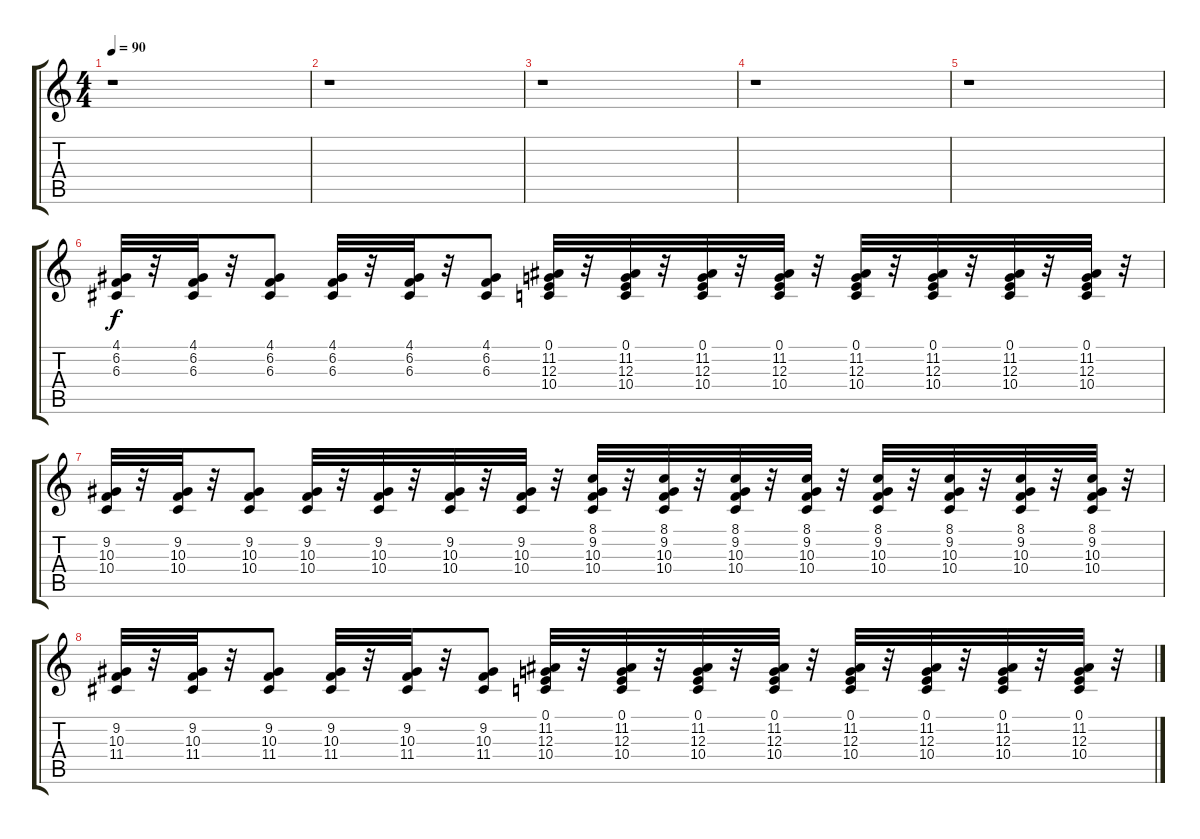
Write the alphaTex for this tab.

\track "" {instrument lead2sawtooth}
\staff {score tabs}
\tuning (E4 B3 G3 D3 A2 E2) {hide}
\ts (4 4)
\tempo 90
\clef g2
\ks c
r.1{dy f} |
r.1 |
r.1 |
r.1 |
r.1 |
(4.1 6.2 6.3).32 r.32 (4.1 6.2 6.3).32 r.32 (4.1 6.2 6.3).8 (4.1 6.2 6.3).32 r.32 (4.1 6.2 6.3).32 r.32 (4.1 6.2 6.3).8 (0.1 11.2 12.3 10.4).32 r.32 (0.1 11.2 12.3 10.4).32 r.32 (0.1 11.2 12.3 10.4).32 r.32 (0.1 11.2 12.3 10.4).32 r.32 (0.1 11.2 12.3 10.4).32 r.32 (0.1 11.2 12.3 10.4).32 r.32 (0.1 11.2 12.3 10.4).32 r.32 (0.1 11.2 12.3 10.4).32 r.32 |
(9.2 10.3 10.4).32 r.32 (9.2 10.3 10.4).32 r.32 (9.2 10.3 10.4).8 (9.2 10.3 10.4).32 r.32 (9.2 10.3 10.4).32 r.32 (9.2 10.3 10.4).32 r.32 (9.2 10.3 10.4).32 r.32 (8.1 9.2 10.3 10.4).32 r.32 (8.1 9.2 10.3 10.4).32 r.32 (8.1 9.2 10.3 10.4).32 r.32 (8.1 9.2 10.3 10.4).32 r.32 (8.1 9.2 10.3 10.4).32 r.32 (8.1 9.2 10.3 10.4).32 r.32 (8.1 9.2 10.3 10.4).32 r.32 (8.1 9.2 10.3 10.4).32 r.32 |
(9.2 10.3 11.4).32 r.32 (9.2 10.3 11.4).32 r.32 (9.2 10.3 11.4).8 (9.2 10.3 11.4).32 r.32 (9.2 10.3 11.4).32 r.32 (9.2 10.3 11.4).8 (0.1 11.2 12.3 10.4).32 r.32 (0.1 11.2 12.3 10.4).32 r.32 (0.1 11.2 12.3 10.4).32 r.32 (0.1 11.2 12.3 10.4).32 r.32 (0.1 11.2 12.3 10.4).32 r.32 (0.1 11.2 12.3 10.4).32 r.32 (0.1 11.2 12.3 10.4).32 r.32 (0.1 11.2 12.3 10.4).32 r.32
